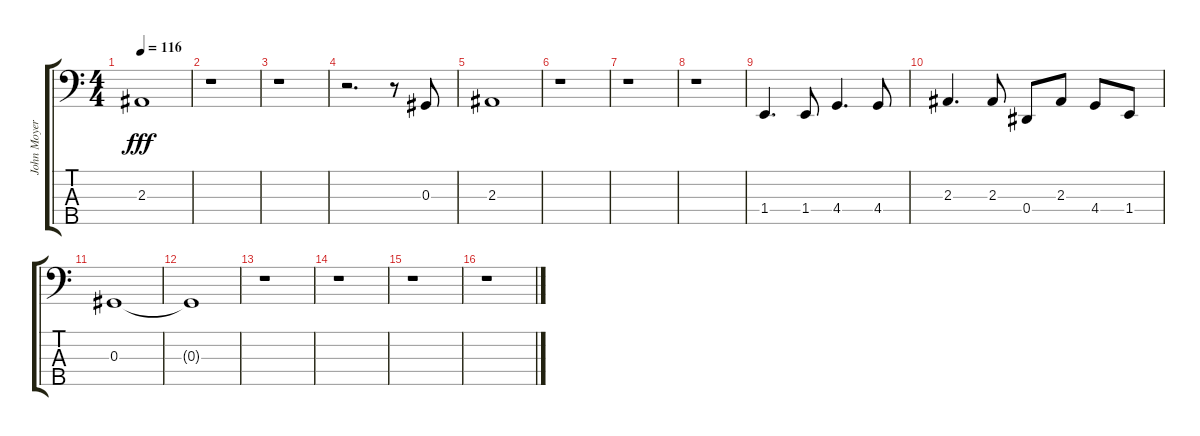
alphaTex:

\track ("John Moyer (Bass)" "John Moyer") {instrument electricbassfinger}
\staff {score tabs}
\tuning (Gb2 Db2 Ab1 Eb1 Bb0) {hide}
\ts (4 4)
\tempo 116
\clef f4
\ks c
2.3.1{dy fff} |
r.1 |
r.1 |
r.2{d} r.8 0.3.8 |
2.3.1 |
r.1 |
r.1 |
r.1 |
1.4.4{d} 1.4.8 4.4.4{d} 4.4.8 |
2.3.4{d} 2.3.8 0.4.8 2.3.8 4.4.8 1.4.8 |
0.3.1 |
0.3{t}.1 |
r.1 |
r.1 |
r.1 |
r.1
